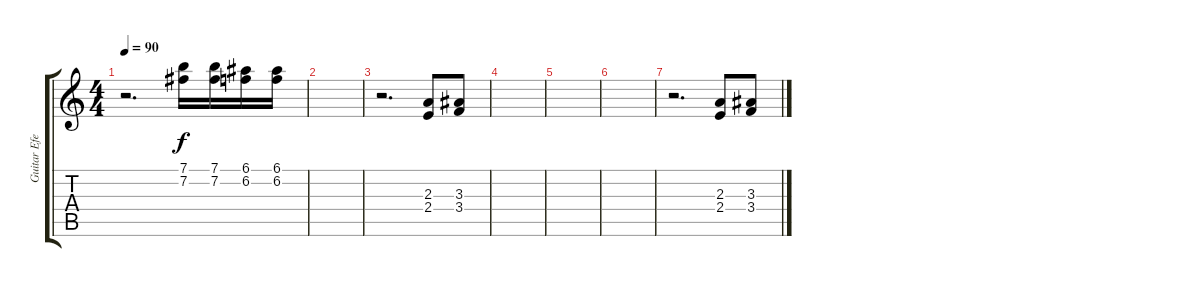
\track ("Guitar Efect" "Guitar Efe") {instrument distortionguitar}
\staff {score tabs}
\tuning (E4 B3 G3 D3 A2 E2) {hide}
\ts (4 4)
\tempo 90
\clef g2
\ks c
r.2{d dy f} (7.1 7.2).16 (7.1 7.2).16 (6.1 6.2).16 (6.1 6.2).16 |
|
r.2{d} (2.3 2.4).8 (3.3 3.4).8 |
|
|
|
r.2{d} (2.3 2.4).8 (3.3 3.4).8
